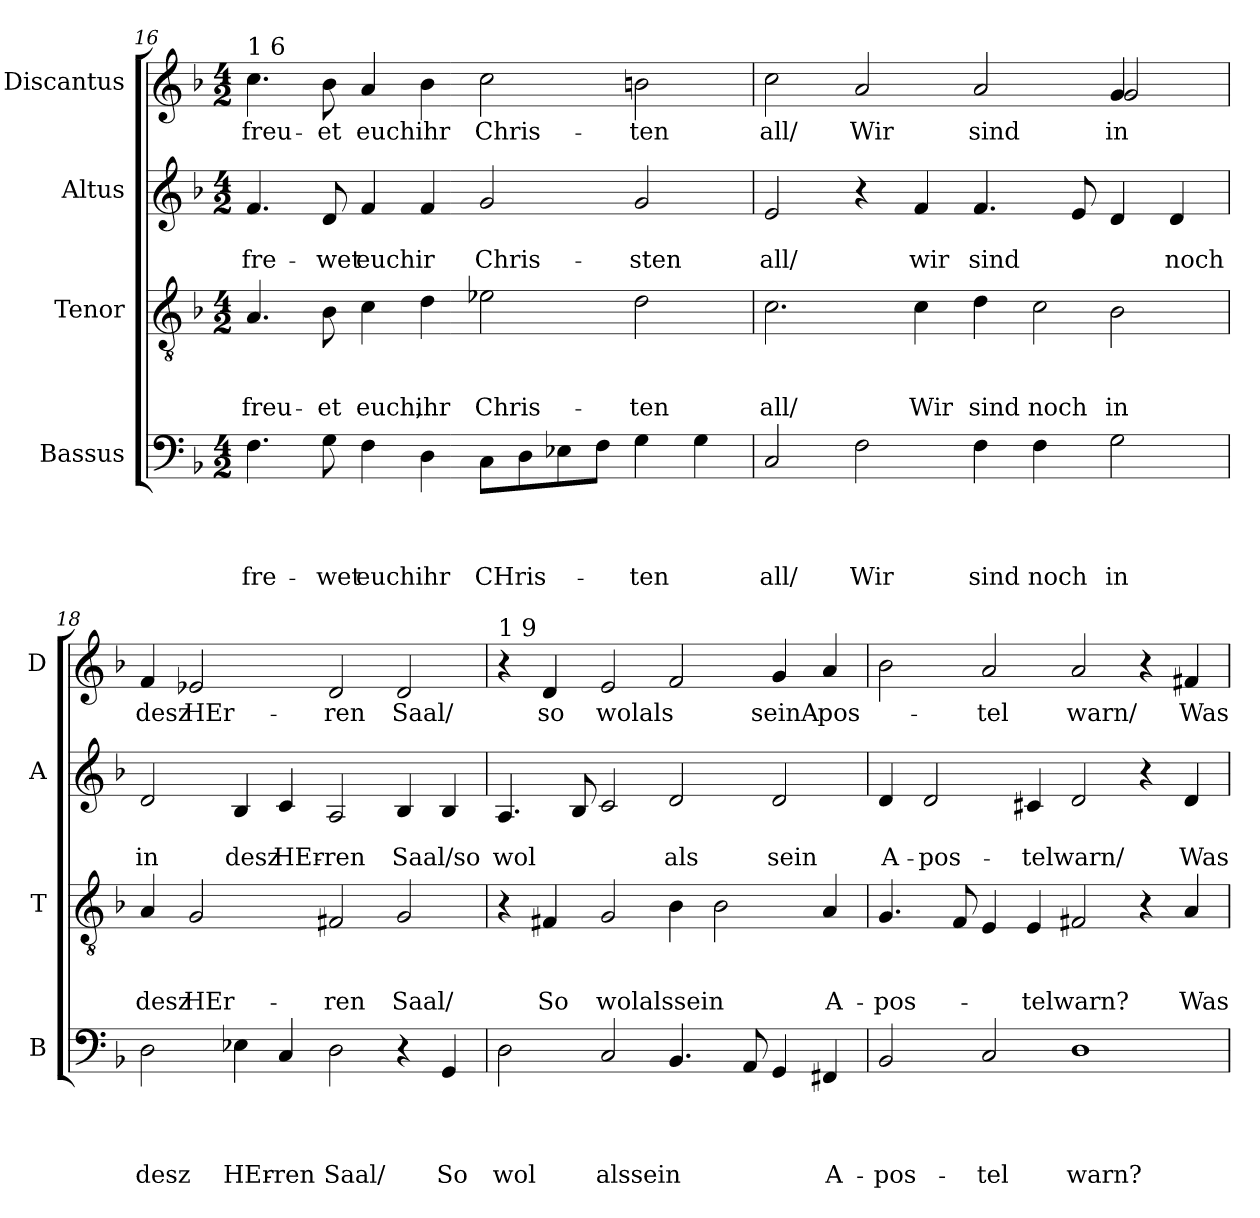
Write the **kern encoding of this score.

**kern	**text	**text	**text	**text	**kern	**text	**text	**text	**kern	**text	**text	**kern	**text
*part4	*part4	*part4	*part4	*part4	*part3	*part3	*part3	*part3	*part2	*part2	*part2	*part1	*part1
*staff4	*staff4	*staff4	*staff4	*staff4	*staff3	*staff3	*staff3	*staff3	*staff2	*staff2	*staff2	*staff1	*staff1
*I"Bassus	*	*	*	*	*I"Tenor	*	*	*	*I"Altus	*	*	*I"Discantus	*
*I'B	*	*	*	*	*I'T	*	*	*	*I'A	*	*	*I'D	*
!!LO:LB:g=z
*clefF4	*	*	*	*	*clefGv2	*	*	*	*clefG2	*	*	*clefG2	*
*k[b-]	*	*	*	*	*k[b-]	*	*	*	*k[b-]	*	*	*k[b-]	*
*F:	*	*	*	*	*F:	*	*	*	*F:	*	*	*F:	*
*M4/2	*	*	*	*	*M4/2	*	*	*	*M4/2	*	*	*M4/2	*
=16	=16	=16	=16	=16	=16	=16	=16	=16	=16	=16	=16	=16	=16
!	!	!	!	!	!	!	!	!	!	!	!	!LO:TX:a:t=1 6	!
!	!	!	!	!LO:LY:b	!	!	!	!LO:LY:b	!	!	!LO:LY:b	!	!LO:LY:b
4.F\	.	.	.	fre-	4.A/	.	.	freu-	4.f/	.	fre-	4.cc\	freu-
!	!	!	!	!LO:LY:b	!	!	!	!LO:LY:b:rj	!	!	!LO:LY:b	!	!LO:LY:b:rj
8G\	.	.	.	-wet	8B-\	.	.	-et	8d/	.	-wet	8b-\	-et
!	!	!	!	!LO:LY:b	!	!	!	!LO:LY:b	!	!	!LO:LY:b	!	!LO:LY:b
4F\	.	.	.	euch	4c\	.	.	euch,	4f/	.	euch	4a/	euch
!	!	!	!	!LO:LY:b	!	!	!	!LO:LY:b	!	!	!LO:LY:b	!	!LO:LY:b
4D\	.	.	.	ihr	4d\	.	.	ihr	4f/	.	ir	4b-\	ihr
!	!	!	!	!LO:LY:b	!	!	!	!LO:LY:b	!	!	!LO:LY:b	!	!LO:LY:b
8C\L	.	.	.	CHris-	2e-X\	.	.	Chris-	2g/	.	Chris-	2cc\	Chris-
8D\	.	.	.	.	.	.	.	.	.	.	.	.	.
8E-X\	.	.	.	.	.	.	.	.	.	.	.	.	.
8F\J	.	.	.	.	.	.	.	.	.	.	.	.	.
!	!	!	!	!LO:LY:b	!	!	!	!LO:LY:b	!	!	!LO:LY:b	!	!LO:LY:b
4G\	.	.	.	-ten	2d\	.	.	-ten	2g/	.	-sten	2bn\	-ten
4G\	.	.	.	.	.	.	.	.	.	.	.	.	.
=17	=17	=17	=17	=17	=17	=17	=17	=17	=17	=17	=17	=17	=17
!	!	!	!	!LO:LY:b	!	!	!	!LO:LY:b	!	!	!LO:LY:b	!	!LO:LY:b
*	*	*	*	*	*^	*	*	*	*	*	*	*^	*
2C/	.	.	.	all/	2.c\	1.ryy	.	.	all/	2e/	.	all/	2cc\	1.ryy	all/
!	!	!	!	!LO:LY:b	!	!	!	!	!	!	!	!	!	!	!LO:LY:b
2F\	.	.	.	Wir	.	.	.	.	.	4r	.	.	2a/	.	Wir
!	!	!	!	!	!	!	!	!	!LO:LY:b	!	!	!LO:LY:b	!	!	!
.	.	.	.	.	4c\	.	.	.	Wir	4f/	.	wir	.	.	.
!	!	!	!	!LO:LY:b	!	!	!	!	!LO:LY:b	!	!	!LO:LY:b	!	!	!LO:LY:b
4F\	.	.	.	sind	4d\	.	.	.	sind	4.f/	.	sind	2a/	.	sind
!	!	!	!	!LO:LY:b	!	!	!	!	!LO:LY:b	!	!	!	!	!	!
4F\	.	.	.	noch	2c\	.	.	.	noch	.	.	.	.	.	.
.	.	.	.	.	.	.	.	.	.	8e/	.	.	.	.	.
!	!	!	!	!LO:LY:b	!	!	!	!	!LO:LY:b	!	!	!	!	!	!LO:LY:b
!	!	!	!	!	!	!	!	!	!	!	!	!	!	!	!LO:LY:b
2G\	.	.	.	in	.	2B-\	.	.	in	4d/	.	.	4g/	2g/	in
!	!	!	!	!	!	!	!	!	!	!	!	!LO:LY:b	!	!	!
.	.	.	.	.	4ryy	.	.	.	.	4d/	.	noch	4ryy	.	.
*	*	*	*	*	*v	*v	*	*	*	*	*	*	*v	*v	*
=18	=18	=18	=18	=18	=18	=18	=18	=18	=18	=18	=18	=18	=18
!	!	!	!	!LO:LY:b	!	!	!	!LO:LY:b	!	!	!LO:LY:b	!	!LO:LY:b
2D\	.	.	.	desz	4A/	.	.	desz	2d/	.	in	4f/	desz
!	!	!	!	!	!	!	!	!LO:LY:b	!	!	!	!	!LO:LY:b
.	.	.	.	.	2G/	.	.	HEr-	.	.	.	2e-X/	HEr-
!	!	!	!	!LO:LY:b	!	!	!	!	!	!	!LO:LY:b	!	!
4E-X\	.	.	.	HEr-	.	.	.	.	4B-/	.	desz	.	.
!	!	!	!	!LO:LY:b:rj	!	!	!	!	!	!	!LO:LY:b	!	!
4C/	.	.	.	-ren	4ryy	.	.	.	4c/	.	HEr-	4ryy	.
!	!	!	!	!LO:LY:b	!	!	!	!LO:LY:b	!	!	!LO:LY:b:rj	!	!LO:LY:b
2D\	.	.	.	Saal/	2F#X/	.	.	-ren	2A/	.	-ren	2d/	-ren
!	!	!	!	!	!	!	!	!LO:LY:b	!	!	!LO:LY:b	!	!LO:LY:b
4r	.	.	.	.	2G/	.	.	Saal/	4B-/	.	Saal/so	2d/	Saal/
!	!	!	!	!LO:LY:b	!	!	!	!	!	!	!	!	!
4GG/	.	.	.	So	.	.	.	.	4B-/	.	.	.	.
!!LO:LB:g=z
=19	=19	=19	=19	=19	=19	=19	=19	=19	=19	=19	=19	=19	=19
!	!	!	!	!	!	!	!	!	!	!	!	!LO:TX:a:t=1 9	!
!	!	!	!	!LO:LY:b	!	!	!	!	!	!	!LO:LY:b	!	!
2D\	.	.	.	wol	4r	.	.	.	4.A/	.	wol	4r	.
!	!	!	!	!	!	!	!	!LO:LY:b	!	!	!	!	!LO:LY:b
.	.	.	.	.	4F#X/	.	.	So	.	.	.	4d/	so
.	.	.	.	.	.	.	.	.	8B-/	.	.	.	.
!	!	!	!	!LO:LY:b	!	!	!	!LO:LY:b	!	!	!	!	!LO:LY:b
2C/	.	.	.	alssein	2G/	.	.	wolalssein	2c/	.	.	2e/	wolals
!	!	!	!	!	!	!	!	!	!	!	!LO:LY:b	!	!
4.BB-/	.	.	.	.	4B-\	.	.	.	2d/	.	als	2f/	.
.	.	.	.	.	2B-\	.	.	.	.	.	.	.	.
8AA/	.	.	.	.	.	.	.	.	.	.	.	.	.
!	!	!	!	!	!	!	!	!	!	!	!LO:LY:b	!	!LO:LY:b
4GG/	.	.	.	.	.	.	.	.	2d/	.	sein	4g/	seinA-
!	!	!	!	!LO:LY:b	!	!	!	!LO:LY:b	!	!	!	!	!LO:LY:b
4FF#X/	.	.	.	A-	4A/	.	.	A-	.	.	.	4a/	-pos-
=20	=20	=20	=20	=20	=20	=20	=20	=20	=20	=20	=20	=20	=20
!	!	!	!	!LO:LY:b	!	!	!	!LO:LY:b	!	!	!LO:LY:b	!	!
2BB-/	.	.	.	-pos-	4.G/	.	.	-pos-	4d/	.	A-	2b-\	.
!	!	!	!	!	!	!	!	!	!	!	!LO:LY:b	!	!
.	.	.	.	.	.	.	.	.	2d/	.	-pos-	.	.
.	.	.	.	.	8F/	.	.	.	.	.	.	.	.
!	!	!	!	!LO:LY:b	!	!	!	!	!	!	!	!	!LO:LY:b
2C/	.	.	.	-tel	4E/	.	.	.	.	.	.	2a/	-tel
!	!	!	!	!	!	!	!	!LO:LY:b	!	!	!LO:LY:b	!	!
.	.	.	.	.	4E/	.	.	-telwarn?	4c#X/	.	-telwarn/	.	.
!	!	!	!	!LO:LY:b	!	!	!	!	!	!	!	!	!LO:LY:b
1D	.	.	.	warn?	2F#X/	.	.	.	2d/	.	.	2a/	warn/
.	.	.	.	.	4r	.	.	.	4r	.	.	4r	.
!	!	!	!	!	!	!	!	!LO:LY:b	!	!	!LO:LY:b	!	!LO:LY:b
.	.	.	.	.	4A/	.	.	Was	4d/	.	Was	4f#X/	Was
=	=	=	=	=	=	=	=	=	=	=	=	=	=
*-	*-	*-	*-	*-	*-	*-	*-	*-	*-	*-	*-	*-	*-
